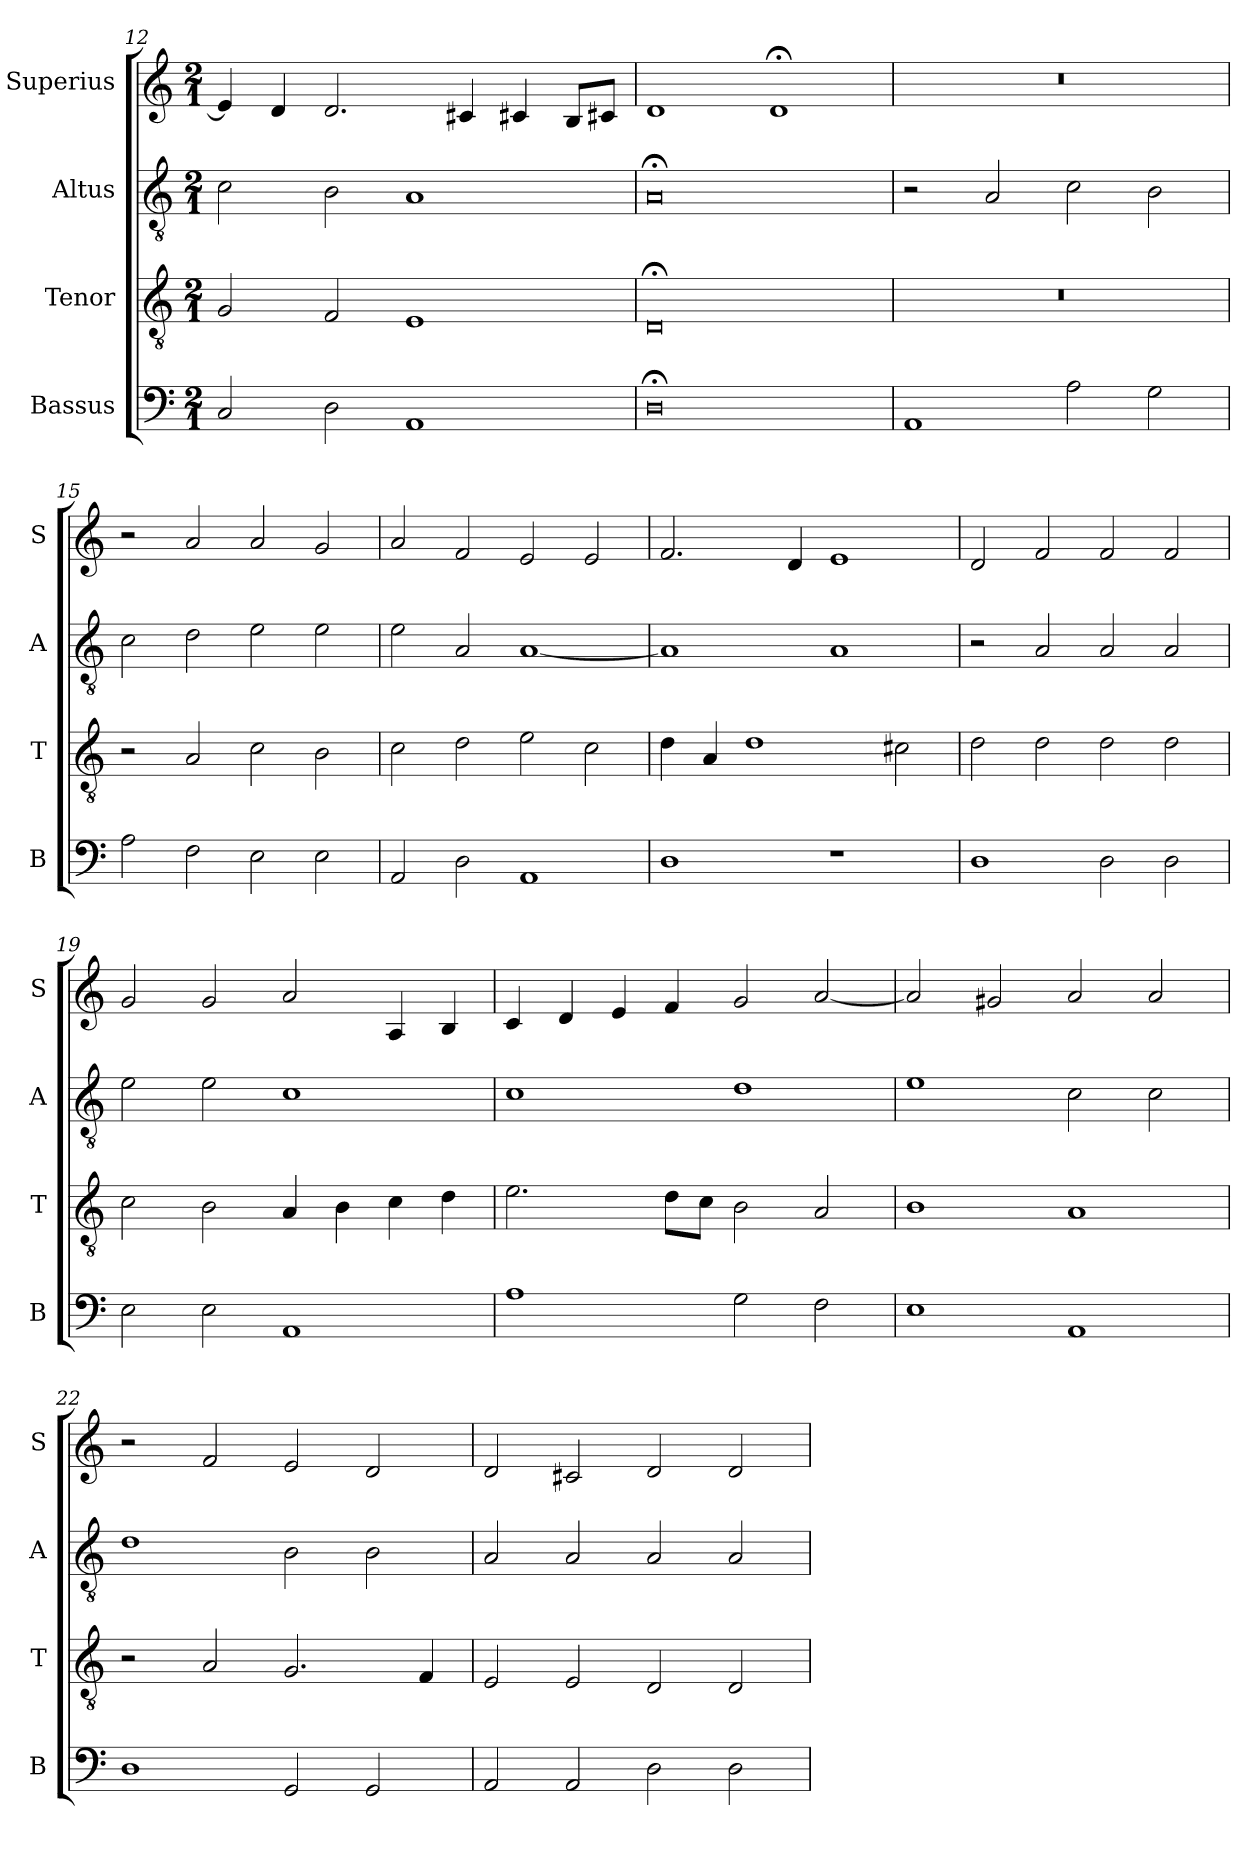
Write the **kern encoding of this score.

**kern	**kern	**kern	**kern
*part4	*part3	*part2	*part1
*staff4	*staff3	*staff2	*staff1
*I"Bassus	*I"Tenor	*I"Altus	*I"Superius
*I'B	*I'T	*I'A	*I'S
*clefF4	*clefGv2	*clefGv2	*clefG2
*k[]	*k[]	*k[]	*k[]
*C:	*C:	*C:	*C:
*M2/1	*M2/1	*M2/1	*M2/1
=12	=12	=12	=12
2C	2G	2c	4e]
.	.	.	4d
2D	2F	2B	2.d
1AA	1E	1A	.
.	.	.	4c#X
.	.	.	4c#X
.	.	.	8BL
.	.	.	8c#XJ
=13	=13	=13	=13
0D;<	0D;<	0A;<	1d
.	.	.	1d;<
=14	=14	=14	=14
1AA	0r	2r	0r
.	.	2A	.
2A	.	2c	.
2G	.	2B	.
=15	=15	=15	=15
2A	2r	2c	2r
2F	2A	2d	2a
2E	2c	2e	2a
2E	2B	2e	2g
=16	=16	=16	=16
2AA	2c	2e	2a
2D	2d	2A	2f
1AA	2e	[1A	2e
.	2c	.	2e
=17	=17	=17	=17
1D	4d	1A]	2.f
.	4A	.	.
.	1d	.	.
.	.	.	4d
1r	.	1A	1e
.	2c#X	.	.
=18	=18	=18	=18
1D	2d	2r	2d
.	2d	2A	2f
2D	2d	2A	2f
2D	2d	2A	2f
=19	=19	=19	=19
2E	2c	2e	2g
2E	2B	2e	2g
1AA	4A	1c	2a
.	4B	.	.
.	4c	.	4A
.	4d	.	4B
=20	=20	=20	=20
1A	2.e	1c	4c
.	.	.	4d
.	.	.	4e
.	8dL	.	4f
.	8cJ	.	.
2G	2B	1d	2g
2F	2A	.	[2a
=21	=21	=21	=21
1E	1B	1e	2a]
.	.	.	2g#X
1AA	1A	2c	2a
.	.	2c	2a
=22	=22	=22	=22
1D	2r	1d	2r
.	2A	.	2f
2GG	2.G	2B	2e
2GG	.	2B	2d
.	4F	.	.
=23	=23	=23	=23
2AA	2E	2A	2d
2AA	2E	2A	2c#X
2D	2D	2A	2d
2D	2D	2A	2d
=	=	=	=
*-	*-	*-	*-
